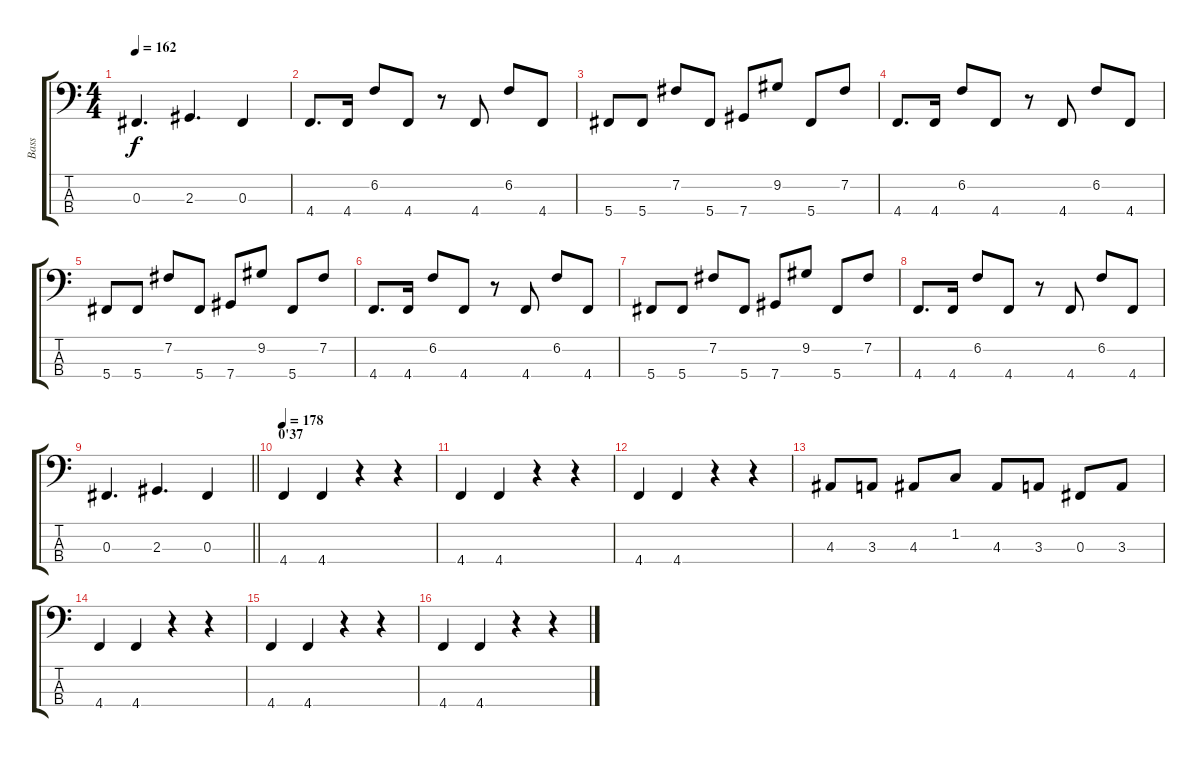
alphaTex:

\track ("Bass" "Bass") {instrument electricbasspick}
\staff {score tabs}
\tuning (E2 B1 Gb1 Db1) {hide}
\ts (4 4)
\tempo 162
\clef f4
\ks c
0.3.4{d dy f} 2.3.4{d} 0.3.4 |
4.4.8{d} 4.4.16 6.2.8 4.4.8 r.8 4.4.8 6.2.8 4.4.8 |
5.4.8 5.4.8 7.2.8 5.4.8 7.4.8 9.2.8 5.4.8 7.2.8 |
4.4.8{d} 4.4.16 6.2.8 4.4.8 r.8 4.4.8 6.2.8 4.4.8 |
5.4.8 5.4.8 7.2.8 5.4.8 7.4.8 9.2.8 5.4.8 7.2.8 |
4.4.8{d} 4.4.16 6.2.8 4.4.8 r.8 4.4.8 6.2.8 4.4.8 |
5.4.8 5.4.8 7.2.8 5.4.8 7.4.8 9.2.8 5.4.8 7.2.8 |
4.4.8{d} 4.4.16 6.2.8 4.4.8 r.8 4.4.8 6.2.8 4.4.8 |
\barLineRight lightlight
0.3.4{d} 2.3.4{d} 0.3.4 |
\section ("" "0'37")
\tempo 178
4.4.4 4.4.4 r.4 r.4 |
4.4.4 4.4.4 r.4 r.4 |
4.4.4 4.4.4 r.4 r.4 |
4.3.8 3.3.8 4.3.8 1.2.8 4.3.8 3.3.8 0.3.8 3.3.8 |
4.4.4 4.4.4 r.4 r.4 |
4.4.4 4.4.4 r.4 r.4 |
4.4.4 4.4.4 r.4 r.4
